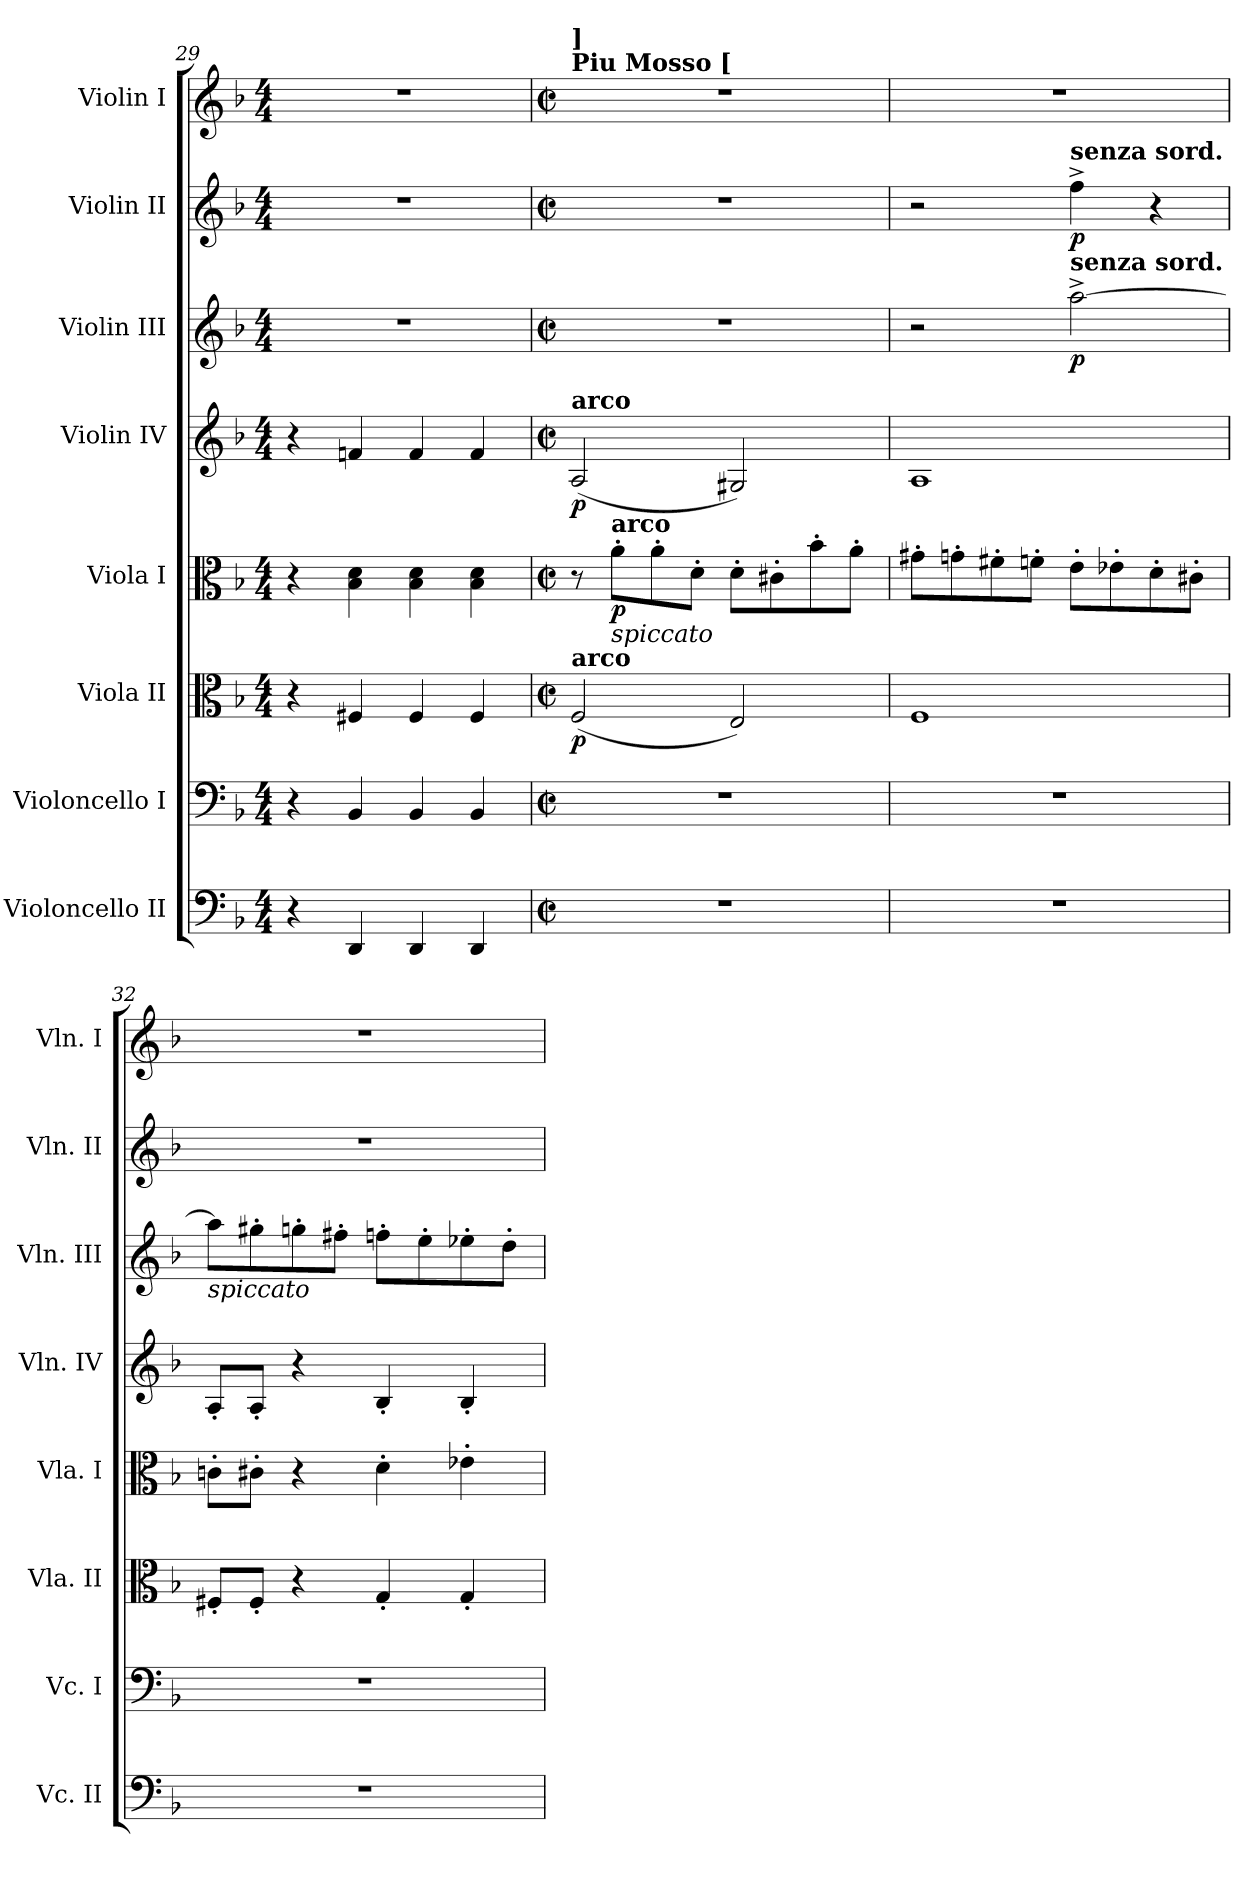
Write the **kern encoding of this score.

**kern	**kern	**kern	**dynam	**kern	**dynam	**kern	**dynam	**kern	**dynam	**kern	**dynam	**kern
*part8	*part7	*part6	*part6	*part5	*part5	*part4	*part4	*part3	*part3	*part2	*part2	*part1
*staff8	*staff7	*staff6	*staff6	*staff5	*staff5	*staff4	*staff4	*staff3	*staff3	*staff2	*staff2	*staff1
*I"Violoncello II	*I"Violoncello I	*I"Viola II	*	*I"Viola I	*	*I"Violin IV	*	*I"Violin III	*	*I"Violin II	*	*I"Violin I
*I'Vc. II	*I'Vc. I	*I'Vla. II	*	*I'Vla. I	*	*I'Vln. IV	*	*I'Vln. III	*	*I'Vln. II	*	*I'Vln. I
!!LO:PB:g=z
*clefF4	*clefF4	*clefC3	*	*clefC3	*	*clefG2	*	*clefG2	*	*clefG2	*	*clefG2
*k[b-]	*k[b-]	*k[b-]	*	*k[b-]	*	*k[b-]	*	*k[b-]	*	*k[b-]	*	*k[b-]
*M4/4	*M4/4	*M4/4	*	*M4/4	*	*M4/4	*	*M4/4	*	*M4/4	*	*M4/4
=29	=29	=29	=29	=29	=29	=29	=29	=29	=29	=29	=29	=29
4r	4r	4r	.	4r	.	4r	.	1r	.	1r	.	1r
4DD/	4BB-/	4F#X/	.	4B-\ 4d\	.	4fn/	.	.	.	.	.	.
4DD/	4BB-/	4F#/	.	4B-\ 4d\	.	4f/	.	.	.	.	.	.
4DD/	4BB-/	4F#/	.	4B-\ 4d\	.	4f/	.	.	.	.	.	.
=30	=30	=30	=30	=30	=30	=30	=30	=30	=30	=30	=30	=30
!!LO:REH:place=s1:a:B:fs=14:t=4
*M2/2	*M2/2	*M2/2	*	*M2/2	*	*M2/2	*	*M2/2	*	*M2/2	*	*M2/2
*met(c|)	*met(c|)	*met(c|)	*	*met(c|)	*	*met(c|)	*	*met(c|)	*	*met(c|)	*	*met(c|)
*	*	*	*	*	*	*	*	*	*	*	*	*MM208
!	!	!	!	!	!	!	!	!	!	!	!	!LO:TX:a:B:t=Piu Mosso [
!	!	!	!	!	!	!	!	!	!	!	!	!LO:TX:a:B:t=]
!	!	!	!	!	!	!LO:TX:a:B:t=arco	!	!	!	!	!	!
!	!	!LO:TX:a:B:t=arco	!	!	!	!	!	!	!	!	!	!
!	!	!	!LO:DY:b	!	!	!	!LO:DY:b	!	!	!	!	!
1r	1r	(<2F/	p	8r	.	(<2A/	p	1r	.	1r	.	1r
!	!	!	!	!LO:TX:b:i:t=spiccato	!	!	!	!	!	!	!	!
!	!	!	!	!LO:TX:a:B:t=arco	!	!	!	!	!	!	!	!
!	!	!	!	!	!LO:DY:b	!	!	!	!	!	!	!
.	.	.	.	8a'\L	p	.	.	.	.	.	.	.
.	.	.	.	8a'\	.	.	.	.	.	.	.	.
.	.	.	.	8d'\J	.	.	.	.	.	.	.	.
.	.	2E/)	.	8d'\L	.	2G#X/)	.	.	.	.	.	.
.	.	.	.	8c#X'\	.	.	.	.	.	.	.	.
.	.	.	.	8b-'\	.	.	.	.	.	.	.	.
.	.	.	.	8a'\J	.	.	.	.	.	.	.	.
=31	=31	=31	=31	=31	=31	=31	=31	=31	=31	=31	=31	=31
1r	1r	1F	.	8g#X'\L	.	1A	.	2r	.	2r	.	1r
.	.	.	.	8gn'\	.	.	.	.	.	.	.	.
.	.	.	.	8f#X'\	.	.	.	.	.	.	.	.
.	.	.	.	8fn'\J	.	.	.	.	.	.	.	.
!	!	!	!	!	!	!	!	!	!	!LO:TX:a:B:t=senza sord.	!	!
!	!	!	!	!	!	!	!	!LO:TX:a:B:t=senza sord.	!	!	!	!
!	!	!	!	!	!	!	!	!	!LO:DY:b	!	!LO:DY:b	!
.	.	.	.	8e'\L	.	.	.	[2aa^\	p	4ff^\	p	.
.	.	.	.	8e-X'\	.	.	.	.	.	.	.	.
.	.	.	.	8d'\	.	.	.	.	.	4r	.	.
.	.	.	.	8c#X'\J	.	.	.	.	.	.	.	.
=32	=32	=32	=32	=32	=32	=32	=32	=32	=32	=32	=32	=32
!	!	!	!	!	!	!	!	!LO:TX:b:i:t=spiccato	!	!	!	!
1r	1r	8F#X'/L	.	8cn'\L	.	8A'/L	.	8aa\L]	.	1r	.	1r
.	.	8F#'/J	.	8c#X'\J	.	8A'/J	.	8gg#X'\	.	.	.	.
.	.	4r	.	4r	.	4r	.	8ggn'\	.	.	.	.
.	.	.	.	.	.	.	.	8ff#X'\J	.	.	.	.
.	.	4G'/	.	4d'\	.	4B-'/	.	8ffn'\L	.	.	.	.
.	.	.	.	.	.	.	.	8ee'\	.	.	.	.
.	.	4G'/	.	4e-X'\	.	4B-'/	.	8ee-X'\	.	.	.	.
.	.	.	.	.	.	.	.	8dd'\J	.	.	.	.
=	=	=	=	=	=	=	=	=	=	=	=	=
*-	*-	*-	*-	*-	*-	*-	*-	*-	*-	*-	*-	*-
